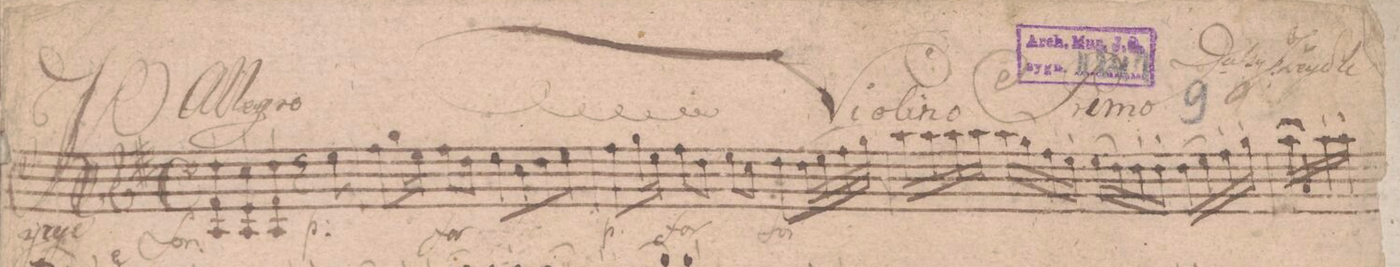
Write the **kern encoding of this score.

**kern	**dynam
*I"Violino Primo	*
*clefG2	*
*k[f#c#]	*
*met(c)	*
*M4/4	*
4A/ 4f# 4dd	f
4A/ 4e 4cc#	.
4A/ 4f# 4dd	.
8r	p
*8\right	*
8ee\	.
=2	=2
8ff#\L	.
*16\right	*
16gg\L	.
16ee\JJ	.
8ff#\L	f
8dd\J	.
8ee\L	.
8cc#\	.
8dd\	.
8ee\J	.
=3	=3
8ff#\L	p
16gg\L	.
16ee\JJ	.
8ff#\L	f
8dd\J	.
8ee\L	.
8cc#\J	.
8dd\L	f
*32\right	*
(32dd\LL	.
32ee\	.
32ff#\	.
32gg\JJJ)	.
=4	=4
16aa\LL	.
16aa\	.
16aa\	.
16aa\JJ	.
(16aa\LL	.
16gg\)	.
16ff#`\	.
16ee`\JJ	.
(16ee\LL	.
16dd\)	.
16dd`\	.
16dd`\JJ	.
(16dd\LL	.
16ee\)	.
16ff#`\	.
16gg`\JJ	.
=5	=5
(16aa\LL	.
16a/)	.
16aa`\	.
16aa`\JJ	.
*-	*-
